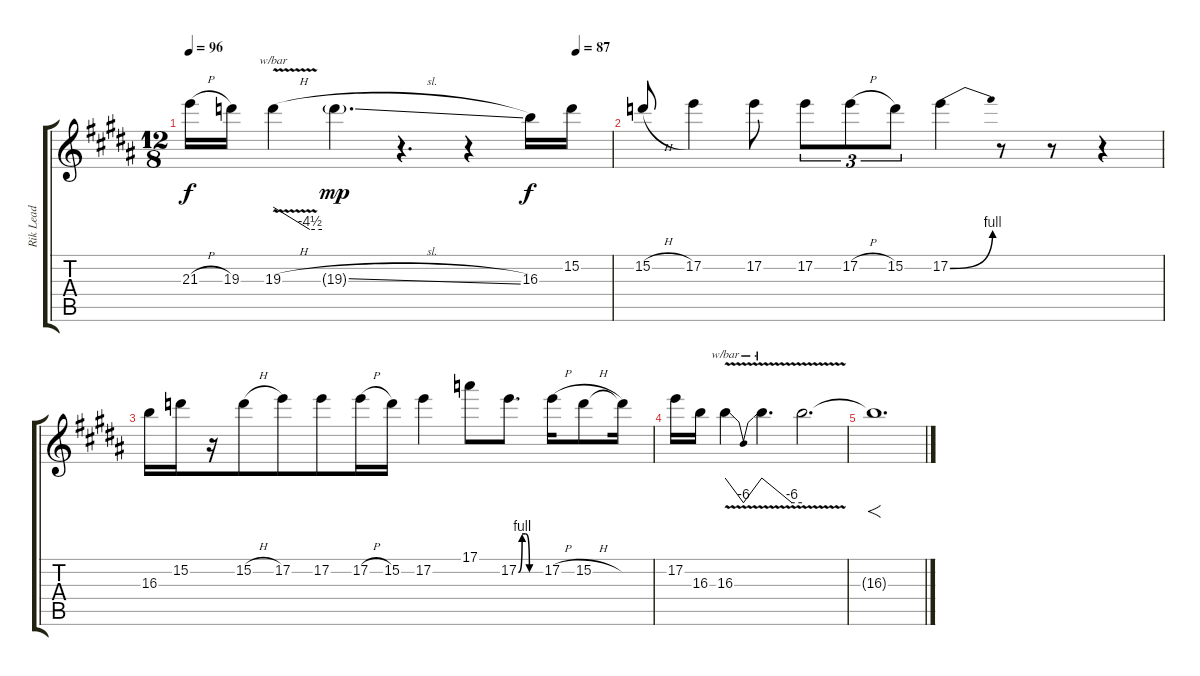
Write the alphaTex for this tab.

\track ("Rik Lead" "Rik Lead") {instrument electricguitarjazz}
\staff {score tabs}
\tuning (E4 B3 G3 D3 A2 E2) {hide}
\ts (12 8)
\tempo 96
\tempo (87 0.9166666666666666)
\clef g2
\ks b
21.3{h}.16{dy f} 19.3.16 19.3{v h}.4{tbe (custom default 0 0 45 -18 60 -18)} 19.3{sl g}.4{d dy mp} r.4{d} r.4 16.3.16{dy f} 15.2.16 |
15.2{h}.8{beam Up} 17.2.4 17.2.8 17.2.8{tu (3 2)} 17.2{h}.8{tu (3 2)} 15.2.8{tu (3 2)} 17.2{be (bend 0 0 60 4)}.4 r.8 r.8 r.4 |
16.3.16 15.2.16 r.16 15.2{h}.8{beam merge} 17.2.8{beam merge} 17.2.8{beam merge} 17.2{h}.16 15.2.16 17.2.4 17.1.8 17.2{be (custom 0 0 10 4 20 4 30 0 60 0)}.8{d} 17.2{h}.16 15.2{h}.8 15.2{t}.16 |
17.2.16 16.3.16 16.3{v}.4{tbe (dip default 0 0 30 -24 60 0)} 16.3{v t}.4{d tbe (custom default 0 0 45 -24 60 -24)} 16.3{t}.2{d} |
16.3{t}.1{f d}
